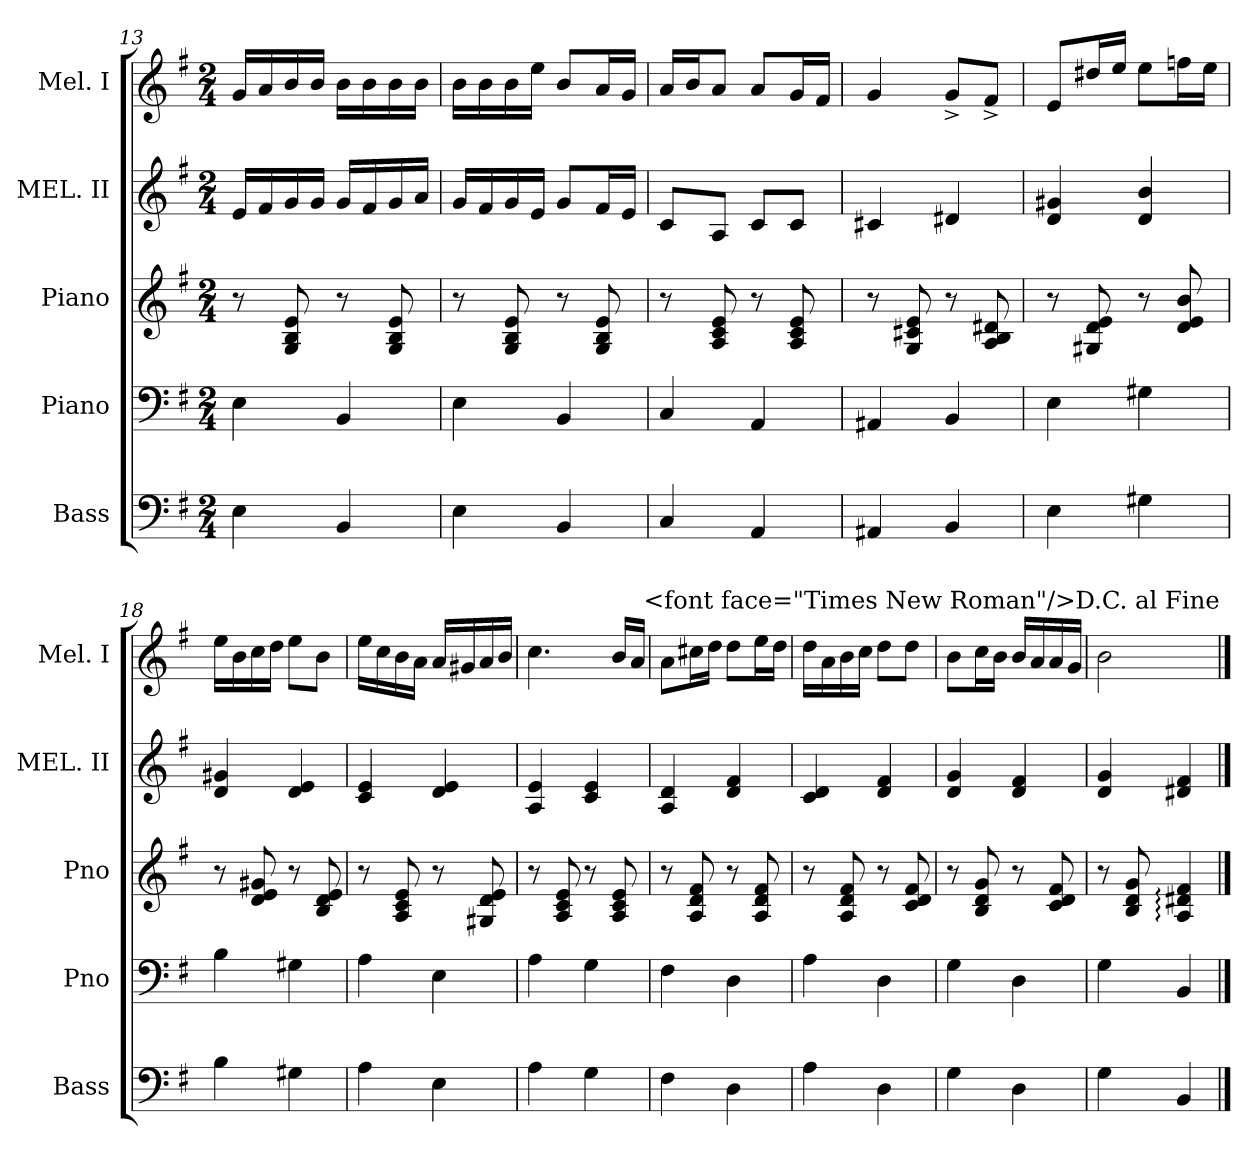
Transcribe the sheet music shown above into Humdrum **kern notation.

**kern	**kern	**kern	**kern	**kern
*part5	*part4	*part3	*part2	*part1
*staff5	*staff4	*staff3	*staff2	*staff1
*I"Bass	*I"Piano	*I"Piano	*I"MEL. II	*I"Mel. I
*I'Bass	*I'Pno	*I'Pno	*I'MEL. II	*I'Mel. I
*clefF4	*clefF4	*clefG2	*clefG2	*clefG2
*ITrd7c12	*	*	*	*
*k[f#]	*k[f#]	*k[f#]	*k[f#]	*k[f#]
*M2/4	*M2/4	*M2/4	*M2/4	*M2/4
=13	=13	=13	=13	=13
4EE\	4E\	8r	16e/LL	16g/LL
.	.	.	16f#/	16a/
.	.	8G/ 8B/ 8e/	16g/	16b/
.	.	.	16g/JJ	16b/JJ
4BBB/	4BB/	8r	16g/LL	16b\LL
.	.	.	16f#/	16b\
.	.	8G/ 8B/ 8e/	16g/	16b\
.	.	.	16a/JJ	16b\JJ
=14	=14	=14	=14	=14
4EE\	4E\	8r	16g/LL	16b\LL
.	.	.	16f#/	16b\
.	.	8G/ 8B/ 8e/	16g/	16b\
.	.	.	16e/JJ	16ee\JJ
4BBB/	4BB/	8r	8g/L	8b/L
.	.	8G/ 8B/ 8e/	16f#/L	16a/L
.	.	.	16e/JJ	16g/JJ
=15	=15	=15	=15	=15
4CC/	4C/	8r	8c/L	16a/LL
.	.	.	.	16b/J
.	.	8A/ 8c/ 8e/	8A/J	8a/J
4AAA/	4AA/	8r	8c/L	8a/L
.	.	8A/ 8c/ 8e/	8c/J	16g/L
.	.	.	.	16f#/JJ
!!LO:LB:g=z
=16	=16	=16	=16	=16
4AAA#X/	4AA#X/	8r	4c#X/	4g/
.	.	8G/ 8c#X/ 8e/	.	.
4BBB/	4BB/	8r	4d#X/	8g^/L
.	.	8A/ 8B/ 8d#X/	.	8f#^/J
=17	=17	=17	=17	=17
4EE\	4E\	8r	4d/ 4g#X/	8e/L
.	.	8G#X/ 8d/ 8e/	.	16dd#X/L
.	.	.	.	16ee/JJ
4GG#X\	4G#X\	8r	4d/ 4b/	8ee\L
.	.	8d/ 8e/ 8b/	.	16ffn\L
.	.	.	.	16ee\JJ
=18	=18	=18	=18	=18
4BB\	4B\	8r	4d/ 4g#X/	16ee\LL
.	.	.	.	16b\
.	.	8d/ 8e/ 8g#X/	.	16cc\
.	.	.	.	16dd\JJ
4GG#X\	4G#X\	8r	4d/ 4e/	8ee\L
.	.	8B/ 8d/ 8e/	.	8b\J
=19	=19	=19	=19	=19
4AA\	4A\	8r	4c/ 4e/	16ee\LL
.	.	.	.	16cc\
.	.	8A/ 8c/ 8e/	.	16b\
.	.	.	.	16a\JJ
4EE\	4E\	8r	4d/ 4e/	16a/LL
.	.	.	.	16g#X/
.	.	8G#X/ 8d/ 8e/	.	16a/
.	.	.	.	16b/JJ
=20	=20	=20	=20	=20
4AA\	4A\	8r	4A/ 4e/	4.cc\
.	.	8A/ 8c/ 8e/	.	.
4GG\	4G\	8r	4c/ 4e/	.
.	.	8A/ 8c/ 8e/	.	16b/LL
.	.	.	.	16a/JJ
!!LO:PB:g=z
=21	=21	=21	=21	=21
4FF#\	4F#\	8r	4A/ 4d/	8a\L
.	.	8A/ 8d/ 8f#/	.	16cc#X\L
.	.	.	.	16dd\JJ
4DD\	4D\	8r	4d/ 4f#/	8dd\L
.	.	8A/ 8d/ 8f#/	.	16ee\L
.	.	.	.	16dd\JJ
=22	=22	=22	=22	=22
4AA\	4A\	8r	4c/ 4d/	16dd\LL
.	.	.	.	16a\
.	.	8A/ 8d/ 8f#/	.	16b\
.	.	.	.	16cc\JJ
4DD\	4D\	8r	4d/ 4f#/	8dd\L
.	.	8c/ 8d/ 8f#/	.	8dd\J
=23	=23	=23	=23	=23
4GG\	4G\	8r	4d/ 4g/	8b\L
.	.	8B/ 8d/ 8g/	.	16cc\L
.	.	.	.	16b\JJ
4DD\	4D\	8r	4d/ 4f#/	16b/LL
.	.	.	.	16a/
.	.	8c/ 8d/ 8f#/	.	16a/
.	.	.	.	16g/JJ
=24	=24	=24	=24	=24
4GG\	4G\	8r	4d/ 4g/	2b\
.	.	8B/ 8d/ 8g/	.	.
4BBB/	4BB/	4A/: 4d#X/: 4f#/:	4d#X/ 4f#/	.
!	!	!	!	!LO:TX:a:t=<font face="Times New Roman"/>D.C. al Fine
==	==	==	==	==
*-	*-	*-	*-	*-
